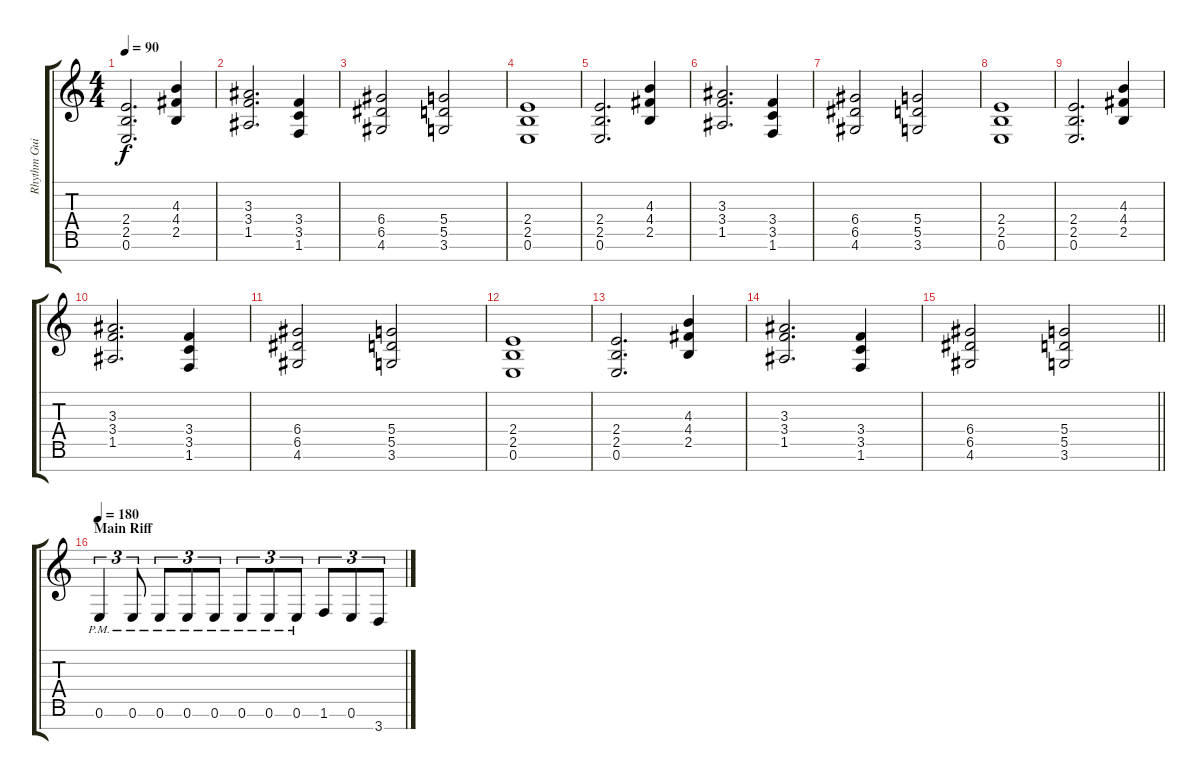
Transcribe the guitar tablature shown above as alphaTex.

\track ("Rhythm Guitar (7string)" "Rhythm Gui") {instrument distortionguitar}
\staff {score tabs}
\tuning (E4 B3 G3 D3 A2 E2 B1) {hide}
\ts (4 4)
\tempo 90
\clef g2
\ks c
(2.4 2.5 0.6).2{d dy f} (4.3 4.4 2.5).4 |
(3.3 3.4 1.5).2{d} (3.4 3.5 1.6).4 |
(6.4 6.5 4.6).2 (5.4 5.5 3.6).2 |
(2.4 2.5 0.6).1 |
(2.4 2.5 0.6).2{d} (4.3 4.4 2.5).4 |
(3.3 3.4 1.5).2{d} (3.4 3.5 1.6).4 |
(6.4 6.5 4.6).2 (5.4 5.5 3.6).2 |
(2.4 2.5 0.6).1 |
(2.4 2.5 0.6).2{d} (4.3 4.4 2.5).4 |
(3.3 3.4 1.5).2{d} (3.4 3.5 1.6).4 |
(6.4 6.5 4.6).2 (5.4 5.5 3.6).2 |
(2.4 2.5 0.6).1 |
(2.4 2.5 0.6).2{d} (4.3 4.4 2.5).4 |
(3.3 3.4 1.5).2{d} (3.4 3.5 1.6).4 |
\barLineRight lightlight
(6.4 6.5 4.6).2 (5.4 5.5 3.6).2 |
\section ("" "Main Riff")
\tempo 180
0.6{pm}.4{tu (3 2)} 0.6{pm}.8{tu (3 2)} 0.6{pm}.8{tu (3 2)} 0.6{pm}.8{tu (3 2)} 0.6{pm}.8{tu (3 2)} 0.6{pm}.8{tu (3 2)} 0.6{pm}.8{tu (3 2)} 0.6{pm}.8{tu (3 2)} 1.6.8{tu (3 2)} 0.6.8{tu (3 2)} 3.7.8{tu (3 2)}
